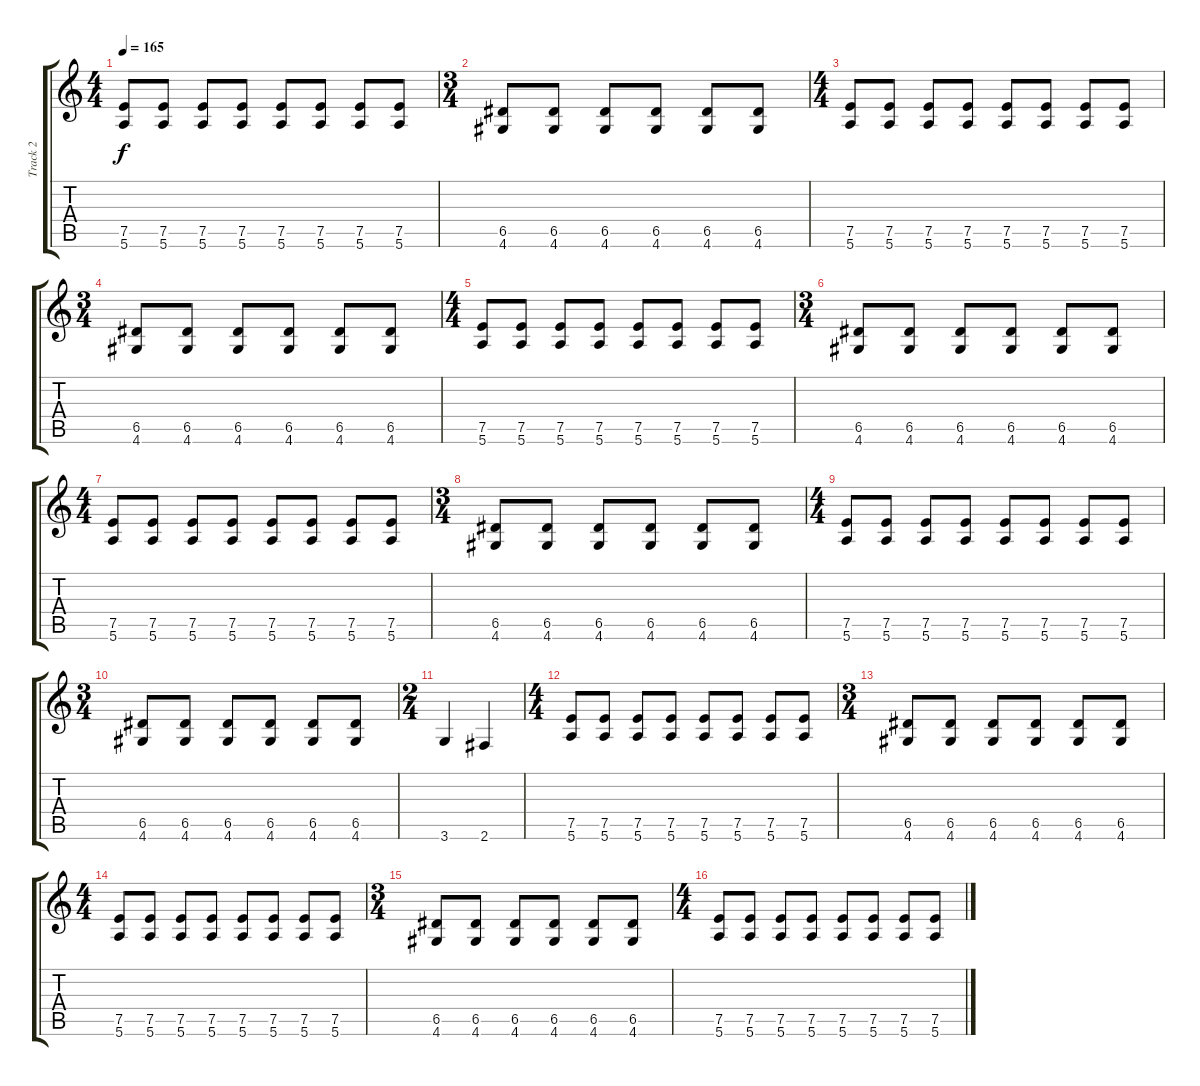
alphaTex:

\track ("Track 2" "Track 2") {instrument distortionguitar}
\staff {score tabs}
\tuning (E4 B3 G3 D3 A2 E2) {hide}
\ts (4 4)
\tempo 165
\clef g2
\ks c
(7.5 5.6).8{dy f} (7.5 5.6).8 (7.5 5.6).8 (7.5 5.6).8 (7.5 5.6).8 (7.5 5.6).8 (7.5 5.6).8 (7.5 5.6).8 |
\ts (3 4)
(6.5 4.6).8 (6.5 4.6).8 (6.5 4.6).8 (6.5 4.6).8 (6.5 4.6).8 (6.5 4.6).8 |
\ts (4 4)
(7.5 5.6).8 (7.5 5.6).8 (7.5 5.6).8 (7.5 5.6).8 (7.5 5.6).8 (7.5 5.6).8 (7.5 5.6).8 (7.5 5.6).8 |
\ts (3 4)
(6.5 4.6).8 (6.5 4.6).8 (6.5 4.6).8 (6.5 4.6).8 (6.5 4.6).8 (6.5 4.6).8 |
\ts (4 4)
(7.5 5.6).8 (7.5 5.6).8 (7.5 5.6).8 (7.5 5.6).8 (7.5 5.6).8 (7.5 5.6).8 (7.5 5.6).8 (7.5 5.6).8 |
\ts (3 4)
(6.5 4.6).8 (6.5 4.6).8 (6.5 4.6).8 (6.5 4.6).8 (6.5 4.6).8 (6.5 4.6).8 |
\ts (4 4)
(7.5 5.6).8 (7.5 5.6).8 (7.5 5.6).8 (7.5 5.6).8 (7.5 5.6).8 (7.5 5.6).8 (7.5 5.6).8 (7.5 5.6).8 |
\ts (3 4)
(6.5 4.6).8 (6.5 4.6).8 (6.5 4.6).8 (6.5 4.6).8 (6.5 4.6).8 (6.5 4.6).8 |
\ts (4 4)
(7.5 5.6).8 (7.5 5.6).8 (7.5 5.6).8 (7.5 5.6).8 (7.5 5.6).8 (7.5 5.6).8 (7.5 5.6).8 (7.5 5.6).8 |
\ts (3 4)
(6.5 4.6).8 (6.5 4.6).8 (6.5 4.6).8 (6.5 4.6).8 (6.5 4.6).8 (6.5 4.6).8 |
\ts (2 4)
3.6.4 2.6.4 |
\ts (4 4)
(7.5 5.6).8 (7.5 5.6).8 (7.5 5.6).8 (7.5 5.6).8 (7.5 5.6).8 (7.5 5.6).8 (7.5 5.6).8 (7.5 5.6).8 |
\ts (3 4)
(6.5 4.6).8 (6.5 4.6).8 (6.5 4.6).8 (6.5 4.6).8 (6.5 4.6).8 (6.5 4.6).8 |
\ts (4 4)
(7.5 5.6).8 (7.5 5.6).8 (7.5 5.6).8 (7.5 5.6).8 (7.5 5.6).8 (7.5 5.6).8 (7.5 5.6).8 (7.5 5.6).8 |
\ts (3 4)
(6.5 4.6).8 (6.5 4.6).8 (6.5 4.6).8 (6.5 4.6).8 (6.5 4.6).8 (6.5 4.6).8 |
\ts (4 4)
(7.5 5.6).8 (7.5 5.6).8 (7.5 5.6).8 (7.5 5.6).8 (7.5 5.6).8 (7.5 5.6).8 (7.5 5.6).8 (7.5 5.6).8
